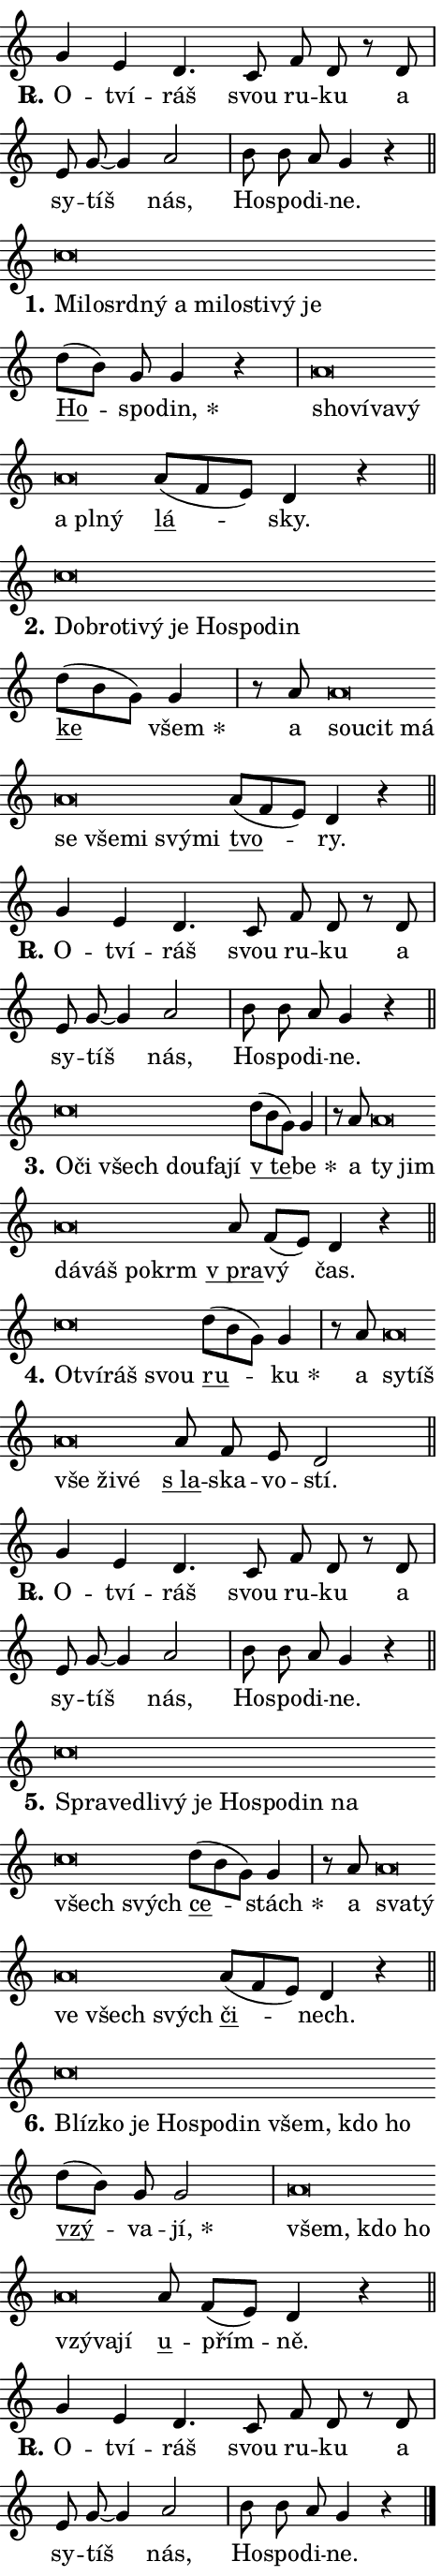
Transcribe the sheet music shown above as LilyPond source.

\version "2.24.0"
\header { tagline = "" }
\paper {
  indent = 0\cm
  top-margin = 0\cm
  right-margin = 0.13\cm % to fit lyric hyphens
  bottom-margin = 0\cm
  left-margin = 0\cm
  paper-width = 8\cm
  page-breaking = #ly:one-page-breaking
  system-system-spacing.basic-distance = #11
  score-system-spacing.basic-distance = #11
  ragged-last = ##f
}


%% Author: Thomas Morley
%% https://lists.gnu.org/archive/html/lilypond-user/2020-05/msg00002.html
#(define (line-position grob)
"Returns position of @var[grob} in current system:
   @code{'start}, if at first time-step
   @code{'end}, if at last time-step
   @code{'middle} otherwise
"
  (let* ((col (ly:item-get-column grob))
         (ln (ly:grob-object col 'left-neighbor))
         (rn (ly:grob-object col 'right-neighbor))
         (col-to-check-left (if (ly:grob? ln) ln col))
         (col-to-check-right (if (ly:grob? rn) rn col))
         (break-dir-left
           (and
             (ly:grob-property col-to-check-left 'non-musical #f)
             (ly:item-break-dir col-to-check-left)))
         (break-dir-right
           (and
             (ly:grob-property col-to-check-right 'non-musical #f)
             (ly:item-break-dir col-to-check-right))))
        (cond ((eqv? 1 break-dir-left) 'start)
              ((eqv? -1 break-dir-right) 'end)
              (else 'middle))))

#(define (tranparent-at-line-position vctor)
  (lambda (grob)
  "Relying on @code{line-position} select the relevant enry from @var{vctor}.
Used to determine transparency,"
    (case (line-position grob)
      ((end) (not (vector-ref vctor 0)))
      ((middle) (not (vector-ref vctor 1)))
      ((start) (not (vector-ref vctor 2))))))

noteHeadBreakVisibility =
#(define-music-function (break-visibility)(vector?)
"Makes @code{NoteHead}s transparent relying on @var{break-visibility}"
#{
  \override NoteHead.transparent =
    #(tranparent-at-line-position break-visibility)
#})

#(define delete-ledgers-for-transparent-note-heads
  (lambda (grob)
    "Reads whether a @code{NoteHead} is transparent.
If so this @code{NoteHead} is removed from @code{'note-heads} from
@var{grob}, which is supposed to be @code{LedgerLineSpanner}.
As a result ledgers are not printed for this @code{NoteHead}"
    (let* ((nhds-array (ly:grob-object grob 'note-heads))
           (nhds-list
             (if (ly:grob-array? nhds-array)
                 (ly:grob-array->list nhds-array)
                 '()))
           ;; Relies on the transparent-property being done before
           ;; Staff.LedgerLineSpanner.after-line-breaking is executed.
           ;; This is fragile ...
           (to-keep
             (remove
               (lambda (nhd)
                 (ly:grob-property nhd 'transparent #f))
               nhds-list)))
      ;; TODO find a better method to iterate over grob-arrays, similiar
      ;; to filter/remove etc for lists
      ;; For now rebuilt from scratch
      (set! (ly:grob-object grob 'note-heads)  '())
      (for-each
        (lambda (nhd)
          (ly:pointer-group-interface::add-grob grob 'note-heads nhd))
        to-keep))))

squashNotes = {
  \override NoteHead.X-extent = #'(-0.2 . 0.2)
  \override NoteHead.Y-extent = #'(-0.75 . 0)
  \override NoteHead.stencil =
    #(lambda (grob)
       (let ((pos (ly:grob-property grob 'staff-position)))
         (begin
           (if (< pos -7) (display "ERROR: Lower brevis then expected\n") (display ""))
           (if (<= pos -6) ly:text-interface::print ly:note-head::print))))
}
unSquashNotes = {
  \revert NoteHead.X-extent
  \revert NoteHead.Y-extent
  \revert NoteHead.stencil
}

hideNotes = \noteHeadBreakVisibility #begin-of-line-visible
unHideNotes = \noteHeadBreakVisibility #all-visible

% work-around for resetting accidentals
% https://lilypond.org/doc/v2.23/Documentation/notation/displaying-rhythms#unmetered-music
cadenzaMeasure = {
  \cadenzaOff
  \partial 1024 s1024
  \cadenzaOn
}

#(define-markup-command (accent layout props text) (markup?)
  "Underline accented syllable"
  (interpret-markup layout props
    #{\markup \override #'(offset . 4.3) \underline { #text }#}))

responsum = \markup \concat {
  "R" \hspace #-1.05 \path #0.1 #'((moveto 0 0.07) (lineto 0.9 0.8)) \hspace #0.05 "."
}

spaceSize = #0.6828661417322834 % exact space size for TeX Gyre Schola

\layout {
  \context {
    \Staff
    \remove "Time_signature_engraver"
    \override LedgerLineSpanner.after-line-breaking = #delete-ledgers-for-transparent-note-heads
  }
  \context {
    \Lyrics {
      \override LyricSpace.minimum-distance = \spaceSize
      \override LyricText.font-name = #"TeX Gyre Schola"
      \override LyricText.font-size = 1
      \override StanzaNumber.font-name = #"TeX Gyre Schola Bold"
      \override StanzaNumber.font-size = 1
    }
  }
  \context {
    \Score 
    \override NoteHead.text =
      #(lambda (grob) 
        (let ((pos (ly:grob-property grob 'staff-position)))
          #{\markup {
            \combine
              \halign #-0.55 \raise #(if (= pos -6) 0 0.5) \override #'(thickness . 2) \draw-line #'(3.2 . 0)
              \musicglyph "noteheads.sM1"
          }#}))
  }
}

% magnetic-lyrics.ily
%
%   written by
%     Jean Abou Samra <jean@abou-samra.fr>
%     Werner Lemberg <wl@gnu.org>
%
%   adapted by
%     Jiri Hon <jiri.hon@gmail.com>
%
% Version 2022-Apr-15

% https://www.mail-archive.com/lilypond-user@gnu.org/msg149350.html

#(define (Left_hyphen_pointer_engraver context)
   "Collect syllable-hyphen-syllable occurrences in lyrics and store
them in properties.  This engraver only looks to the left.  For
example, if the lyrics input is @code{foo -- bar}, it does the
following.

@itemize @bullet
@item
Set the @code{text} property of the @code{LyricHyphen} grob between
@q{foo} and @q{bar} to @code{foo}.

@item
Set the @code{left-hyphen} property of the @code{LyricText} grob with
text @q{foo} to the @code{LyricHyphen} grob between @q{foo} and
@q{bar}.
@end itemize

Use this auxiliary engraver in combination with the
@code{lyric-@/text::@/apply-@/magnetic-@/offset!} hook."
   (let ((hyphen #f)
         (text #f))
     (make-engraver
      (acknowledgers
       ((lyric-syllable-interface engraver grob source-engraver)
        (set! text grob)))
      (end-acknowledgers
       ((lyric-hyphen-interface engraver grob source-engraver)
        ;(when (not (grob::has-interface grob 'lyric-space-interface))
          (set! hyphen grob)));)
      ((stop-translation-timestep engraver)
       (when (and text hyphen)
         (ly:grob-set-object! text 'left-hyphen hyphen))
       (set! text #f)
       (set! hyphen #f)))))

#(define (lyric-text::apply-magnetic-offset! grob)
   "If the space between two syllables is less than the value in
property @code{LyricText@/.details@/.squash-threshold}, move the right
syllable to the left so that it gets concatenated with the left
syllable.

Use this function as a hook for
@code{LyricText@/.after-@/line-@/breaking} if the
@code{Left_@/hyphen_@/pointer_@/engraver} is active."
   (let ((hyphen (ly:grob-object grob 'left-hyphen #f)))
     (when hyphen
       (let ((left-text (ly:spanner-bound hyphen LEFT)))
         (when (grob::has-interface left-text 'lyric-syllable-interface)
           (let* ((common (ly:grob-common-refpoint grob left-text X))
                  (this-x-ext (ly:grob-extent grob common X))
                  (left-x-ext
                   (begin
                     ;; Trigger magnetism for left-text.
                     (ly:grob-property left-text 'after-line-breaking)
                     (ly:grob-extent left-text common X)))
                  ;; `delta` is the gap width between two syllables.
                  (delta (- (interval-start this-x-ext)
                            (interval-end left-x-ext)))
                  (details (ly:grob-property grob 'details))
                  (threshold (assoc-get 'squash-threshold details 0.2)))
             (when (< delta threshold)
               (let* (;; We have to manipulate the input text so that
                      ;; ligatures crossing syllable boundaries are not
                      ;; disabled.  For languages based on the Latin
                      ;; script this is essentially a beautification.
                      ;; However, for non-Western scripts it can be a
                      ;; necessity.
                      (lt (ly:grob-property left-text 'text))
                      (rt (ly:grob-property grob 'text))
                      (is-space (grob::has-interface hyphen 'lyric-space-interface))
                      (space (if is-space " " ""))
                      (extra-delta (if is-space spaceSize 0))
                      ;; Append new syllable.
                      (ltrt-space (if (and (string? lt) (string? rt))
                                (string-append lt space rt)
                                (make-concat-markup (list lt space rt))))
                      ;; Right-align `ltrt` to the right side.
                      (ltrt-space-markup (grob-interpret-markup
                               grob
                               (make-translate-markup
                                (cons (interval-length this-x-ext) 0)
                                (make-right-align-markup ltrt-space)))))
                 (begin
                   ;; Don't print `left-text`.
                   (ly:grob-set-property! left-text 'stencil #f)
                   ;; Set text and stencil (which holds all collected
                   ;; syllables so far) and shift it to the left.
                   (ly:grob-set-property! grob 'text ltrt-space)
                   (ly:grob-set-property! grob 'stencil ltrt-space-markup)
                   (ly:grob-translate-axis! grob (- (- delta extra-delta)) X))))))))))


#(define (lyric-hyphen::displace-bounds-first grob)
   ;; Make very sure this callback isn't triggered too early.
   (let ((left (ly:spanner-bound grob LEFT))
         (right (ly:spanner-bound grob RIGHT)))
     (ly:grob-property left 'after-line-breaking)
     (ly:grob-property right 'after-line-breaking)
     (ly:lyric-hyphen::print grob)))

squashThreshold = #0.4

\layout {
  \context {
    \Lyrics
    \consists #Left_hyphen_pointer_engraver
    \override LyricText.after-line-breaking =
      #lyric-text::apply-magnetic-offset!
    \override LyricHyphen.stencil = #lyric-hyphen::displace-bounds-first
    \override LyricText.details.squash-threshold = \squashThreshold
    \override LyricHyphen.minimum-distance = 0
    \override LyricHyphen.minimum-length = \squashThreshold
  }
}

squashText = \override LyricText.details.squash-threshold = 9999
unSquashText = \override LyricText.details.squash-threshold = \squashThreshold

leftText = \override LyricText.self-alignment-X = #LEFT
unLeftText = \revert LyricText.self-alignment-X

starOffset = #(lambda (grob) 
                (let ((x_offset (ly:self-alignment-interface::aligned-on-x-parent grob)))
                  (if (= x_offset 0) 0 (+ x_offset 1.2))))

star = #(define-music-function (syllable)(string?)
"Append star separator at the end of a syllable"
#{
  \once \override LyricText.X-offset = #starOffset
  \lyricmode { \markup {
    #syllable
    \override #'((font-name . "TeX Gyre Schola Bold")) \hspace #0.2 \lower #0.65 \larger "*"
  } }
#})

starAccent = #(define-music-function (syllable)(string?)
"Append star separator at the end of a syllable and make accent"
#{
  \once \override LyricText.X-offset = #starOffset
  \lyricmode { \markup {
    \accent #syllable
    \override #'((font-name . "TeX Gyre Schola Bold")) \hspace #0.2 \lower #0.65 \larger "*"
  } }
#})

breath = #(define-music-function (syllable)(string?)
"Append breathing indicator at the end of a syllable"
#{
  \lyricmode { \markup { #syllable "+" } }
#})

optionalBreath = #(define-music-function (syllable)(string?)
"Append optional breathing indicator at the end of a syllable"
#{
  \lyricmode { \markup { #syllable "(+)" } }
#})


\score {
    <<
        \new Voice = "melody" { \cadenzaOn \key c \major \relative { g'4 e d4. c8 f d r d \cadenzaMeasure \bar "|" e g~ g4 a2 \cadenzaMeasure \bar "|" b8 b a g4 r \cadenzaMeasure \bar "||" \break } }
        \new Lyrics \lyricsto "melody" { \lyricmode { \set stanza = \responsum
O -- tví -- ráš svou ru -- ku a sy -- tíš nás, Ho -- spo -- di -- ne. } }
    >>
    \layout {}
}

\score {
    <<
        \new Voice = "melody" { \cadenzaOn \key c \major \relative { \squashNotes c''\breve*1/16 \hideNotes \breve*1/16 \bar "" \breve*1/16 \bar "" \breve*1/16 \bar "" \breve*1/16 \bar "" \breve*1/16 \bar "" \breve*1/16 \bar "" \breve*1/16 \bar "" \breve*1/16 \breve*1/16 \bar "" \unHideNotes \unSquashNotes \bar "" d8[( b)] g g4 r \cadenzaMeasure \bar "|" \squashNotes a\breve*1/16 \hideNotes \breve*1/16 \bar "" \breve*1/16 \bar "" \breve*1/16 \bar "" \breve*1/16 \bar "" \breve*1/16 \breve*1/16 \bar "" \unHideNotes \unSquashNotes \bar "" a8[( f e)] d4 r \cadenzaMeasure \bar "||" \break } }
        \new Lyrics \lyricsto "melody" { \lyricmode { \set stanza = "1."
\leftText Mi -- \squashText lo -- srd -- ný a mi -- lo -- sti -- vý je \unLeftText \unSquashText \markup \accent Ho -- spo -- \star din, \leftText sho -- \squashText ví -- va -- vý a pl -- ný \unLeftText \unSquashText \markup \accent lá -- sky. } }
    >>
    \layout {}
}

\score {
    <<
        \new Voice = "melody" { \cadenzaOn \key c \major \relative { \squashNotes c''\breve*1/16 \hideNotes \breve*1/16 \bar "" \breve*1/16 \bar "" \breve*1/16 \bar "" \breve*1/16 \bar "" \breve*1/16 \bar "" \breve*1/16 \breve*1/16 \bar "" \unHideNotes \unSquashNotes \bar "" d8[( b g)] g4 \cadenzaMeasure \bar "|" r8 a8 \squashNotes a\breve*1/16 \hideNotes \breve*1/16 \bar "" \breve*1/16 \bar "" \breve*1/16 \bar "" \breve*1/16 \bar "" \breve*1/16 \bar "" \breve*1/16 \breve*1/16 \bar "" \unHideNotes \unSquashNotes \bar "" a8[( f e)] d4 r \cadenzaMeasure \bar "||" \break } }
        \new Lyrics \lyricsto "melody" { \lyricmode { \set stanza = "2."
\leftText Dob -- \squashText ro -- ti -- vý je Ho -- spo -- din \unLeftText \unSquashText \markup \accent ke \star všem a \leftText sou -- \squashText cit má se vše -- mi svý -- mi \unLeftText \unSquashText \markup \accent tvo -- ry. } }
    >>
    \layout {}
}

\score {
    <<
        \new Voice = "melody" { \cadenzaOn \key c \major \relative { g'4 e d4. c8 f d r d \cadenzaMeasure \bar "|" e g~ g4 a2 \cadenzaMeasure \bar "|" b8 b a g4 r \cadenzaMeasure \bar "||" \break } }
        \new Lyrics \lyricsto "melody" { \lyricmode { \set stanza = \responsum
O -- tví -- ráš svou ru -- ku a sy -- tíš nás, Ho -- spo -- di -- ne. } }
    >>
    \layout {}
}

\score {
    <<
        \new Voice = "melody" { \cadenzaOn \key c \major \relative { \squashNotes c''\breve*1/16 \hideNotes \breve*1/16 \bar "" \breve*1/16 \bar "" \breve*1/16 \bar "" \breve*1/16 \breve*1/16 \bar "" \unHideNotes \unSquashNotes \bar "" d8[( b g)] g4 \cadenzaMeasure \bar "|" r8 a8 \squashNotes a\breve*1/16 \hideNotes \breve*1/16 \bar "" \breve*1/16 \bar "" \breve*1/16 \bar "" \breve*1/16 \breve*1/16 \bar "" \unHideNotes \unSquashNotes \bar "" a8 f[( e)] d4 r \cadenzaMeasure \bar "||" \break } }
        \new Lyrics \lyricsto "melody" { \lyricmode { \set stanza = "3."
\leftText O -- \squashText či všech dou -- fa -- jí \unLeftText \unSquashText \markup \accent "v te" -- \star be a \leftText ty \squashText jim dá -- váš po -- krm \unLeftText \unSquashText \markup \accent "v pra" -- vý čas. } }
    >>
    \layout {}
}

\score {
    <<
        \new Voice = "melody" { \cadenzaOn \key c \major \relative { \squashNotes c''\breve*1/16 \hideNotes \breve*1/16 \bar "" \breve*1/16 \breve*1/16 \bar "" \unHideNotes \unSquashNotes \bar "" d8[( b g)] g4 \cadenzaMeasure \bar "|" r8 a8 \squashNotes a\breve*1/16 \hideNotes \breve*1/16 \bar "" \breve*1/16 \bar "" \breve*1/16 \breve*1/16 \bar "" \unHideNotes \unSquashNotes \bar "" a8 f e d2 \cadenzaMeasure \bar "||" \break } }
        \new Lyrics \lyricsto "melody" { \lyricmode { \set stanza = "4."
\leftText O -- \squashText tví -- ráš svou \unLeftText \unSquashText \markup \accent ru -- \star ku a \leftText sy -- \squashText tíš vše ži -- vé \unLeftText \unSquashText \markup \accent "s la" -- ska -- vo -- stí. } }
    >>
    \layout {}
}

\score {
    <<
        \new Voice = "melody" { \cadenzaOn \key c \major \relative { g'4 e d4. c8 f d r d \cadenzaMeasure \bar "|" e g~ g4 a2 \cadenzaMeasure \bar "|" b8 b a g4 r \cadenzaMeasure \bar "||" \break } }
        \new Lyrics \lyricsto "melody" { \lyricmode { \set stanza = \responsum
O -- tví -- ráš svou ru -- ku a sy -- tíš nás, Ho -- spo -- di -- ne. } }
    >>
    \layout {}
}

\score {
    <<
        \new Voice = "melody" { \cadenzaOn \key c \major \relative { \squashNotes c''\breve*1/16 \hideNotes \breve*1/16 \bar "" \breve*1/16 \bar "" \breve*1/16 \bar "" \breve*1/16 \bar "" \breve*1/16 \bar "" \breve*1/16 \bar "" \breve*1/16 \bar "" \breve*1/16 \bar "" \breve*1/16 \breve*1/16 \bar "" \unHideNotes \unSquashNotes \bar "" d8[( b g)] g4 \cadenzaMeasure \bar "|" r8 a8 \squashNotes a\breve*1/16 \hideNotes \breve*1/16 \bar "" \breve*1/16 \bar "" \breve*1/16 \breve*1/16 \bar "" \unHideNotes \unSquashNotes \bar "" a8[( f e)] d4 r \cadenzaMeasure \bar "||" \break } }
        \new Lyrics \lyricsto "melody" { \lyricmode { \set stanza = "5."
\leftText Spra -- \squashText ve -- dli -- vý je Ho -- spo -- din na všech svých \unLeftText \unSquashText \markup \accent ce -- \star stách a \leftText sva -- \squashText tý ve všech svých \unLeftText \unSquashText \markup \accent či -- nech. } }
    >>
    \layout {}
}

\score {
    <<
        \new Voice = "melody" { \cadenzaOn \key c \major \relative { \squashNotes c''\breve*1/16 \hideNotes \breve*1/16 \bar "" \breve*1/16 \bar "" \breve*1/16 \bar "" \breve*1/16 \bar "" \breve*1/16 \bar "" \breve*1/16 \bar "" \breve*1/16 \breve*1/16 \bar "" \unHideNotes \unSquashNotes \bar "" d8[( b)] g g2 \cadenzaMeasure \bar "|" \squashNotes a\breve*1/16 \hideNotes \breve*1/16 \bar "" \breve*1/16 \bar "" \breve*1/16 \bar "" \breve*1/16 \breve*1/16 \bar "" \unHideNotes \unSquashNotes \bar "" a8 f[( e)] d4 r \cadenzaMeasure \bar "||" \break } }
        \new Lyrics \lyricsto "melody" { \lyricmode { \set stanza = "6."
\leftText Blíz -- \squashText ko je Ho -- spo -- din všem, kdo ho \unLeftText \unSquashText \markup \accent vzý -- va -- \star jí, \leftText všem, \squashText kdo ho vzý -- va -- jí \unLeftText \unSquashText \markup \accent u -- přím -- ně. } }
    >>
    \layout {}
}

\score {
    <<
        \new Voice = "melody" { \cadenzaOn \key c \major \relative { g'4 e d4. c8 f d r d \cadenzaMeasure \bar "|" e g~ g4 a2 \cadenzaMeasure \bar "|" b8 b a g4 r \cadenzaMeasure \bar "||" \break } \bar "|." }
        \new Lyrics \lyricsto "melody" { \lyricmode { \set stanza = \responsum
O -- tví -- ráš svou ru -- ku a sy -- tíš nás, Ho -- spo -- di -- ne. } }
    >>
    \layout {}
}
